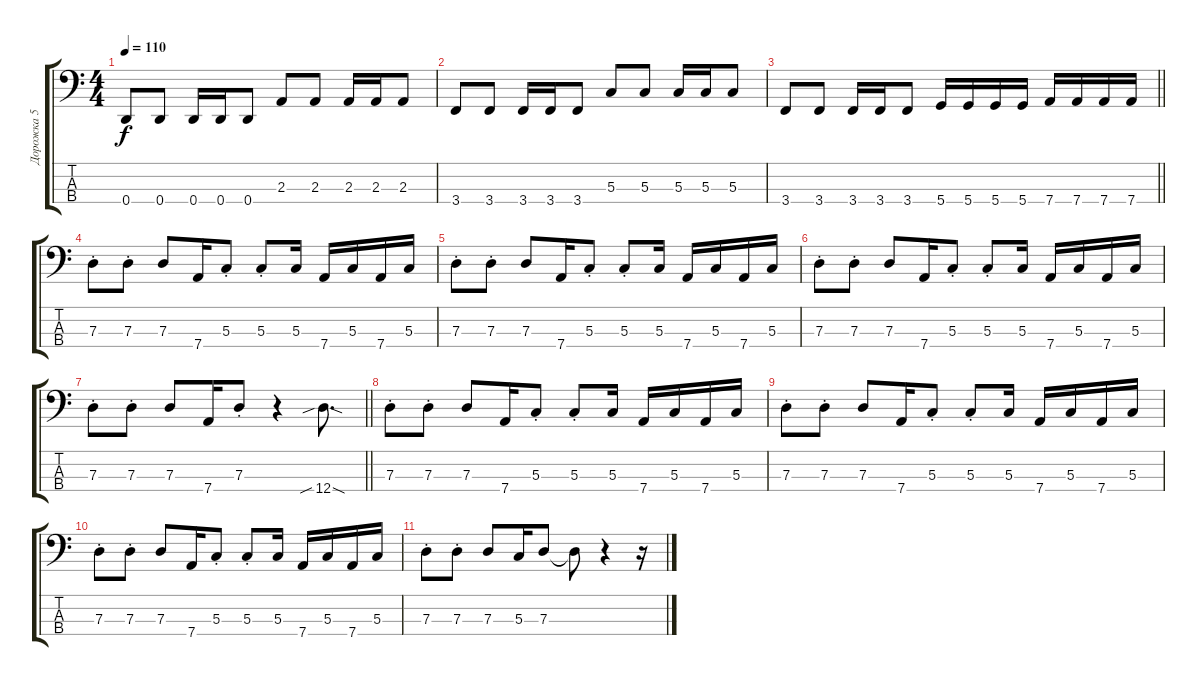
\track ("Дорожка 5" "Дорожка 5") {instrument electricbassfinger}
\staff {score tabs}
\tuning (F2 C2 G1 D1) {hide}
\ts (4 4)
\tempo 110
\clef f4
\ks c
0.4.8{dy f} 0.4.8 0.4.16 0.4.16 0.4.8 2.3.8 2.3.8 2.3.16 2.3.16 2.3.8 |
3.4.8 3.4.8 3.4.16 3.4.16 3.4.8 5.3.8 5.3.8 5.3.16 5.3.16 5.3.8 |
\barLineRight lightlight
3.4.8 3.4.8 3.4.16 3.4.16 3.4.8 5.4.16 5.4.16 5.4.16 5.4.16 7.4.16 7.4.16 7.4.16 7.4.16 |
7.3{st}.8 7.3{st}.8 7.3.8 7.4.16 5.3{st}.8 5.3{st}.8 5.3.16 7.4.16 5.3.16 7.4.16 5.3.16 |
7.3{st}.8 7.3{st}.8 7.3.8 7.4.16 5.3{st}.8 5.3{st}.8 5.3.16 7.4.16 5.3.16 7.4.16 5.3.16 |
7.3{st}.8 7.3{st}.8 7.3.8 7.4.16 5.3{st}.8 5.3{st}.8 5.3.16 7.4.16 5.3.16 7.4.16 5.3.16 |
\barLineRight lightlight
7.3{st}.8 7.3{st}.8 7.3.8 7.4.16 7.3{st}.8 r.4 12.4{sib sod}.8{d} |
7.3{st}.8 7.3{st}.8 7.3.8 7.4.16 5.3{st}.8 5.3{st}.8 5.3.16 7.4.16 5.3.16 7.4.16 5.3.16 |
7.3{st}.8 7.3{st}.8 7.3.8 7.4.16 5.3{st}.8 5.3{st}.8 5.3.16 7.4.16 5.3.16 7.4.16 5.3.16 |
7.3{st}.8 7.3{st}.8 7.3.8 7.4.16 5.3{st}.8 5.3{st}.8 5.3.16 7.4.16 5.3.16 7.4.16 5.3.16 |
7.3{st}.8 7.3{st}.8 7.3.8 5.3.16 7.3.8 7.3{t}.8 r.4 r.16
